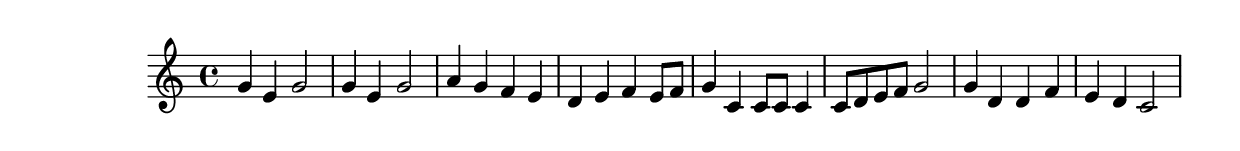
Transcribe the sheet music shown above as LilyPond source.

\version "2.14.0"
%{\header {
  title = "This Old Man"
  composer = "anonymous"
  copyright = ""
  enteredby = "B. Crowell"
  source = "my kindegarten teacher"
}%}
\score{{\key c \major
    \time 4/4
    %{\tempo 4=180
    %}\relative c'' {
g4 e g2 | g4 e g2 | a4 g f e | d e f e8 f | g4 c, c8 c c4 | c8 d e f g2 | g4 d d f | e d c2
}
}}